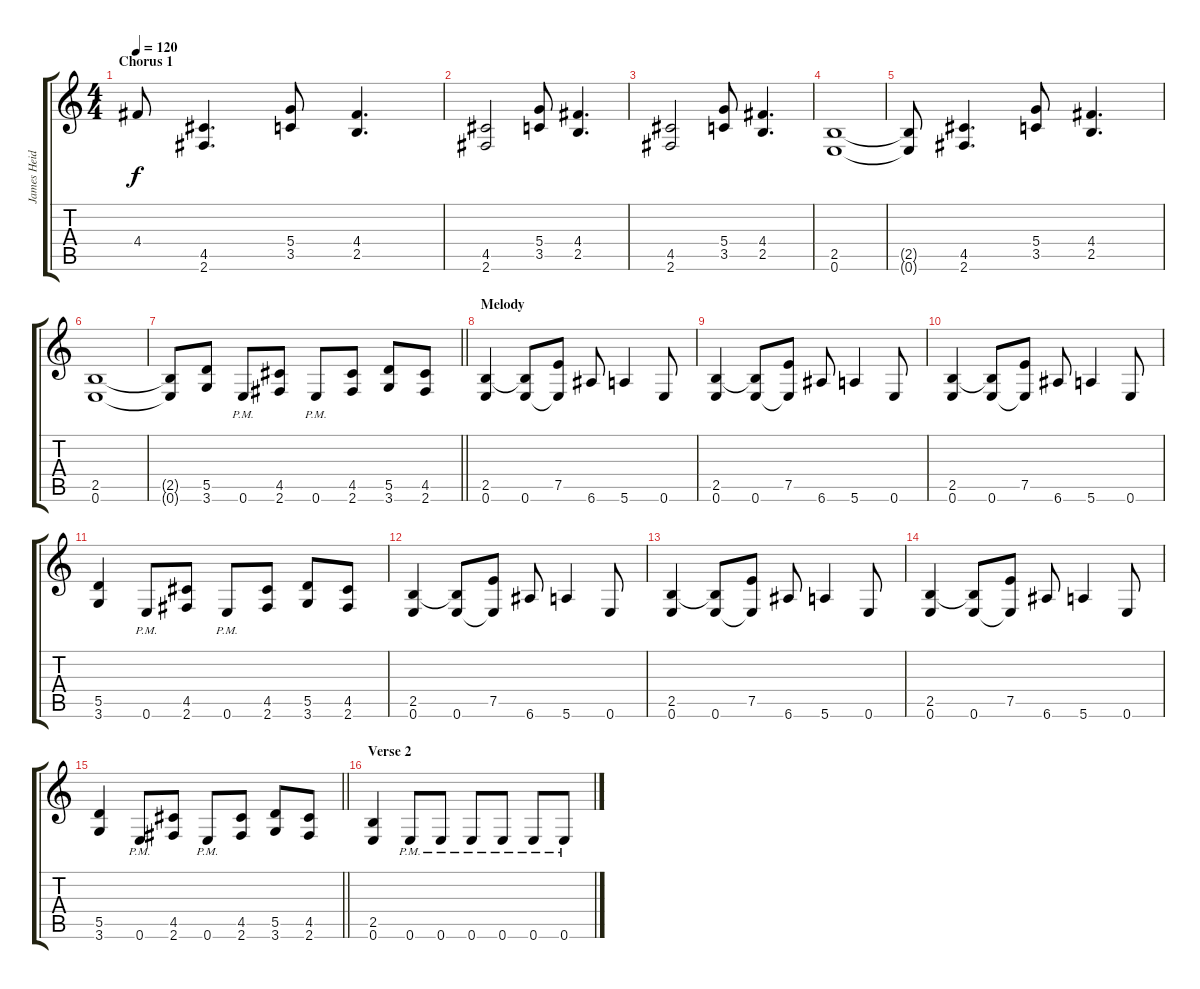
\track ("James Heidfield Rythmn" "James Heid") {instrument distortionguitar}
\staff {score tabs}
\tuning (E4 B3 G3 D3 A2 E2) {hide}
\ts (4 4)
\section ("" "Chorus 1")
\tempo 120
\clef g2
\ks c
4.4{t}.8{dy f} (4.5 2.6).4{d} (5.4 3.5).8 (4.4 2.5).4{d} |
(4.5 2.6).2 (5.4 3.5).8 (4.4 2.5).4{d} |
(4.5 2.6).2 (5.4 3.5).8 (4.4 2.5).4{d} |
(2.5 0.6).1 |
(2.5{t} 0.6{t}).8 (4.5 2.6).4{d} (5.4 3.5).8 (4.4 2.5).4{d} |
(2.5 0.6).1 |
\barLineRight lightlight
(2.5{t} 0.6{t}).8 (5.5 3.6).8 0.6{pm}.8 (4.5 2.6).8 0.6{pm}.8 (4.5 2.6).8 (5.5 3.6).8 (4.5 2.6).8 |
\section ("" "Melody")
(2.5 0.6).4 (2.5{t} 0.6).8 (7.5 0.6{t}).8 6.6.8 5.6.4 0.6.8 |
(2.5 0.6).4 (2.5{t} 0.6).8 (7.5 0.6{t}).8 6.6.8 5.6.4 0.6.8 |
(2.5 0.6).4 (2.5{t} 0.6).8 (7.5 0.6{t}).8 6.6.8 5.6.4 0.6.8 |
(5.5 3.6).4 0.6{pm}.8 (4.5 2.6).8 0.6{pm}.8 (4.5 2.6).8 (5.5 3.6).8 (4.5 2.6).8 |
(2.5 0.6).4 (2.5{t} 0.6).8 (7.5 0.6{t}).8 6.6.8 5.6.4 0.6.8 |
(2.5 0.6).4 (2.5{t} 0.6).8 (7.5 0.6{t}).8 6.6.8 5.6.4 0.6.8 |
(2.5 0.6).4 (2.5{t} 0.6).8 (7.5 0.6{t}).8 6.6.8 5.6.4 0.6.8 |
\barLineRight lightlight
(5.5 3.6).4 0.6{pm}.8 (4.5 2.6).8 0.6{pm}.8 (4.5 2.6).8 (5.5 3.6).8 (4.5 2.6).8 |
\section ("" "Verse 2")
(2.5 0.6).4 0.6{pm}.8 0.6{pm}.8 0.6{pm}.8 0.6{pm}.8 0.6{pm}.8 0.6{pm}.8
